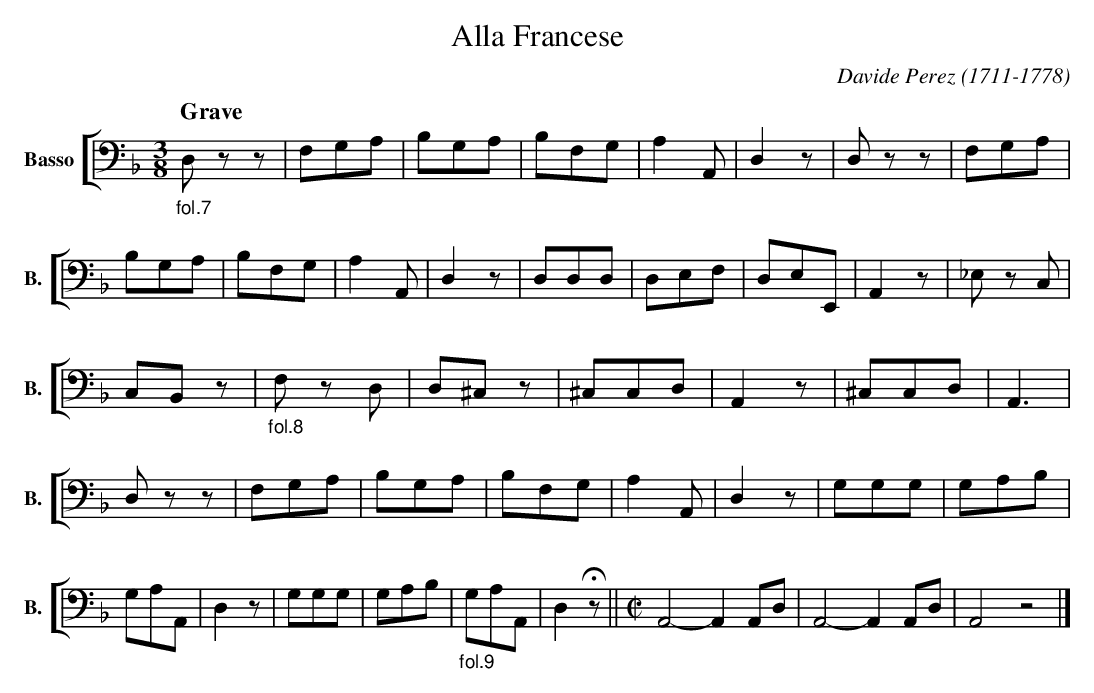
X:1
T:Alla Francese
C:Davide Perez (1711-1778)
M:3/8
L:1/8
K:F
V: 8 clef=bass name="Basso" sname="B."
%%staves [8]
"_fol.7" [Q:"Grave"]
   D,zz | F,G,A, | B,G,A, | B,F,G, | A,2A,, | D,2z | D,zz | F,G,A, | B,G,A, | B,F,G, | A,2A,, |D,2z | D,D,D, | D,E,F, | D,E,E,, | A,,2z | _E, z C, | C,B,,z | \
"_fol.8" F, z D, | D,^C,z | ^C,C,D, | A,,2z | ^C,C,D, | A,,3 | D,zz | F,G,A, | B,G,A, | B,F,G, | A,2 A,, | D,2z | G,G,G, | G,A,B, | G,A,A,, | D,2z |  G,G,G, | G,A,B, | \
"_fol.9" G,A,A,, | D,2!fermata!z || [M:C|] [L:1/4] A,,2-A,, A,,/D,/ | A,,2-A,, A,,/D,/ |  A,,2z2 |]
